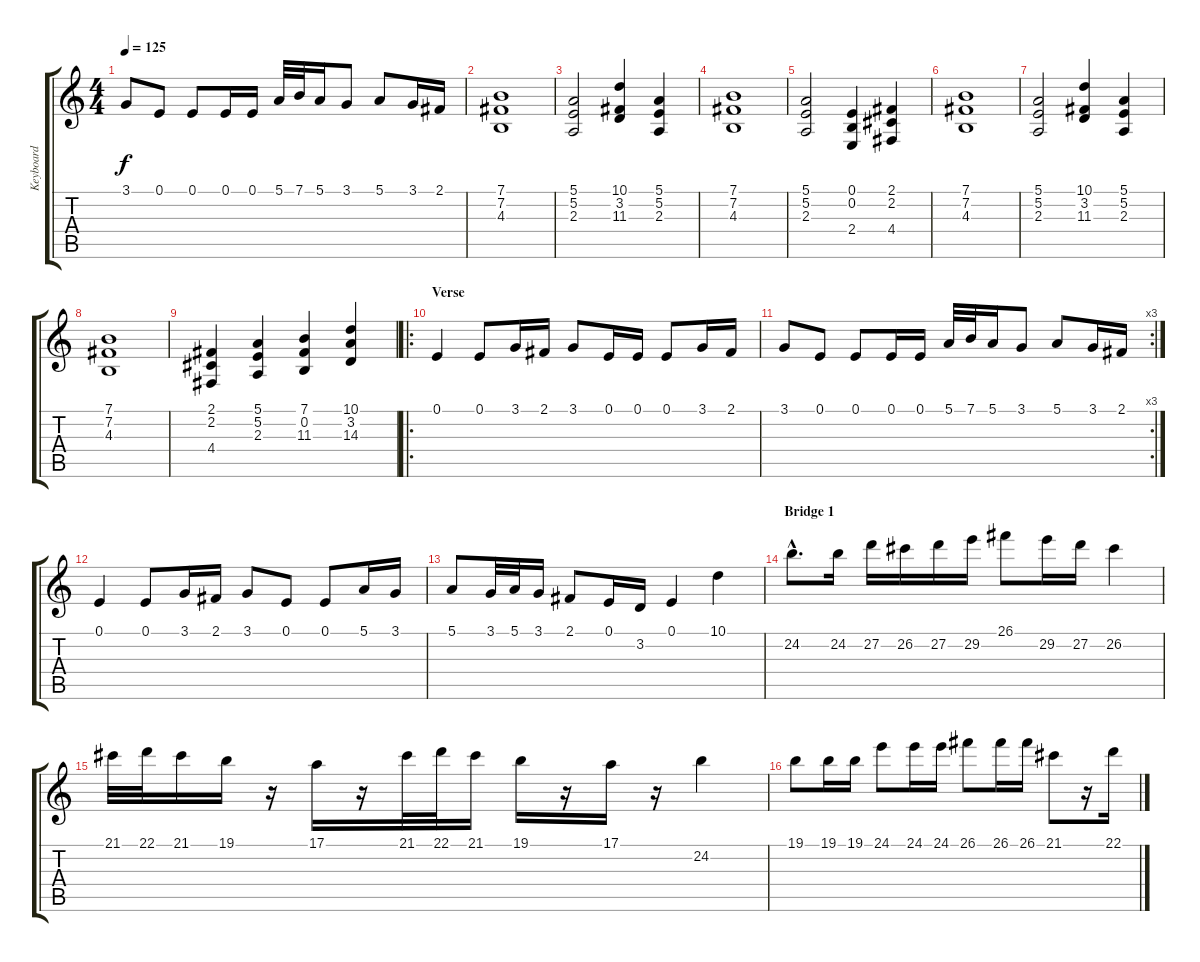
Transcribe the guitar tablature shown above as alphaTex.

\track ("Keyboard" "Keyboard") {instrument stringensemble1}
\staff {score tabs}
\tuning (E4 B3 G3 D3 A2 E2) {hide}
\ts (4 4)
\tempo 125
\clef g2
\ks c
3.1.8{dy f} 0.1.8 0.1.8 0.1.16 0.1.16 5.1.32 7.1.32 5.1.16 3.1.8 5.1.8 3.1.16 2.1.16 |
(7.1 7.2 4.3).1 |
(5.1 5.2 2.3).2 (10.1 3.2 11.3).4 (5.1 5.2 2.3).4 |
(7.1 7.2 4.3).1 |
(5.1 5.2 2.3).2 (0.1 0.2 2.4).4 (2.1 2.2 4.4).4 |
(7.1 7.2 4.3).1 |
(5.1 5.2 2.3).2 (10.1 3.2 11.3).4 (5.1 5.2 2.3).4 |
(7.1 7.2 4.3).1 |
(2.1 2.2 4.4).4 (5.1 5.2 2.3).4 (7.1 0.2 11.3).4 (10.1 3.2 14.3).4 |
\ro
\section ("" "Verse")
0.1.4 0.1.8 3.1.16 2.1.16 3.1.8 0.1.16 0.1.16 0.1.8 3.1.16 2.1.16 |
\rc 3
3.1.8 0.1.8 0.1.8 0.1.16 0.1.16 5.1.32 7.1.32 5.1.16 3.1.8 5.1.8 3.1.16 2.1.16 |
0.1.4 0.1.8 3.1.16 2.1.16 3.1.8 0.1.8 0.1.8 5.1.16 3.1.16 |
5.1.8 3.1.32 5.1.32 3.1.16 2.1.8 0.1.16 3.2.16 0.1.4 10.1.4 |
\section ("" "Bridge 1")
24.2{hac}.8{d instrument flute} 24.2.16 27.2.16 26.2.16 27.2.16 29.2.16 26.1.8 29.2.16 27.2.16 26.2.4 |
21.1.32 22.1.32 21.1.16 19.1.16 r.16 17.1.16 r.16 21.1.32 22.1.32 21.1.16 19.1.16 r.16 17.1.16 r.16 24.2.4 |
19.1.8 19.1.16 19.1.16 24.1.8 24.1.16 24.1.16 26.1.8 26.1.16 26.1.16 21.1.8 r.16 22.1.16
